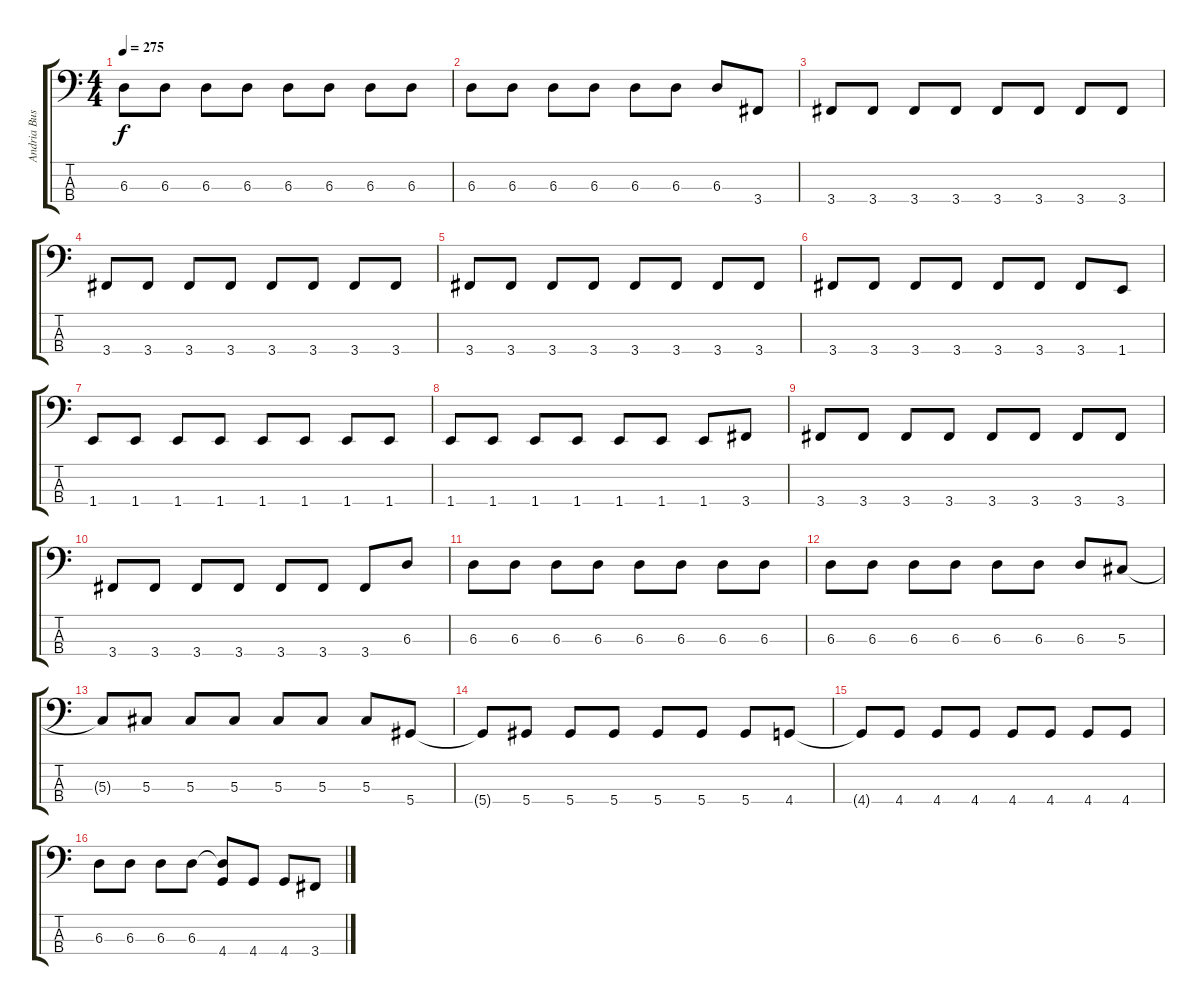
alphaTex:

\track ("Andria Busic" "Andria Bus") {instrument electricbasspick}
\staff {score tabs}
\tuning (Gb2 Db2 Ab1 Eb1) {hide}
\ts (4 4)
\tempo 275
\clef f4
\ks c
6.3.8{dy f} 6.3.8 6.3.8 6.3.8 6.3.8 6.3.8 6.3.8 6.3.8 |
6.3.8 6.3.8 6.3.8 6.3.8 6.3.8 6.3.8 6.3.8 3.4.8 |
3.4.8 3.4.8 3.4.8 3.4.8 3.4.8 3.4.8 3.4.8 3.4.8 |
3.4.8 3.4.8 3.4.8 3.4.8 3.4.8 3.4.8 3.4.8 3.4.8 |
3.4.8 3.4.8 3.4.8 3.4.8 3.4.8 3.4.8 3.4.8 3.4.8 |
3.4.8 3.4.8 3.4.8 3.4.8 3.4.8 3.4.8 3.4.8 1.4.8 |
1.4.8 1.4.8 1.4.8 1.4.8 1.4.8 1.4.8 1.4.8 1.4.8 |
1.4.8 1.4.8 1.4.8 1.4.8 1.4.8 1.4.8 1.4.8 3.4.8 |
3.4.8 3.4.8 3.4.8 3.4.8 3.4.8 3.4.8 3.4.8 3.4.8 |
3.4.8 3.4.8 3.4.8 3.4.8 3.4.8 3.4.8 3.4.8 6.3.8 |
6.3.8 6.3.8 6.3.8 6.3.8 6.3.8 6.3.8 6.3.8 6.3.8 |
6.3.8 6.3.8 6.3.8 6.3.8 6.3.8 6.3.8 6.3.8 5.3.8 |
5.3{t}.8 5.3.8 5.3.8 5.3.8 5.3.8 5.3.8 5.3.8 5.4.8 |
5.4{t}.8 5.4.8 5.4.8 5.4.8 5.4.8 5.4.8 5.4.8 4.4.8 |
4.4{t}.8 4.4.8 4.4.8 4.4.8 4.4.8 4.4.8 4.4.8 4.4.8 |
6.3.8 6.3.8 6.3.8 6.3.8 (6.3{t} 4.4).8 4.4.8 4.4.8 3.4.8
